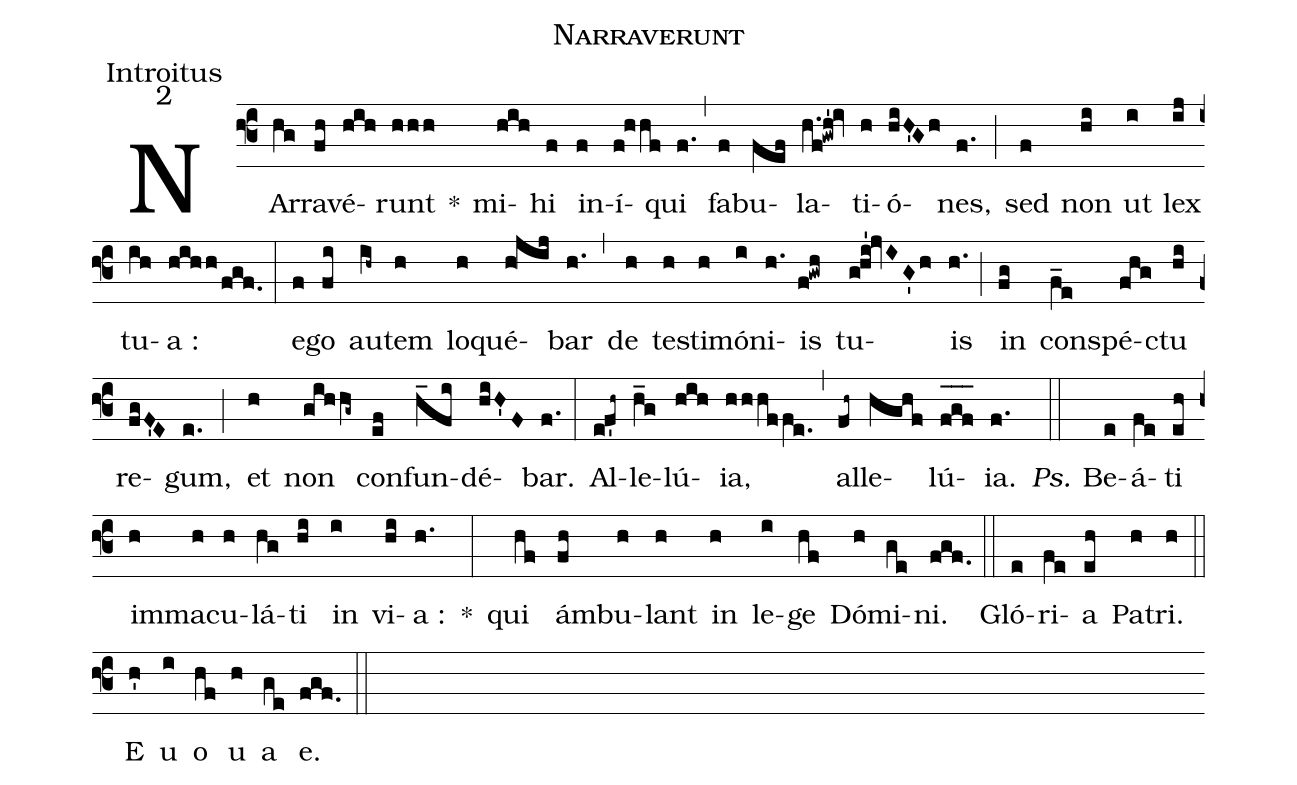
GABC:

name:Narraverunt;
office-part:Introitus;
mode:2;
%%
(f3) NAr(hg)ra(fh)vé(hih)runt(hhh) *() mi(hih)hi(f) in(f)í(f!hhf)qui(f.) (,) fa(f)bu(fef)la(h.f!gwh'!iv)ti(h)ó(hiH'Gh)nes,(f.) (;) sed(f) non(hi) ut(i) lex(ij) tu(ih)a :(hihh/fgf.) (:) e(f)go(fi) au(ih~)tem(h) lo(h)qué(h!jij)bar(h.) (,) de(h) te(h)sti(h)mó(i)ni(h.)is(f!gwh) tu(g!hi'!jvIG'h)is(h.) (;) in(fg) con(f_e)spé(fhg)ctu(hi) re(fgF'E)gum,(e.) (;) et(h) non(gihhg~) con(ef)fun(h_fi)dé(hiH'F)bar.(f.) (:) Al(ef'h~)le(h_g)lú(hih){ia},(hhhffe.) (,) al(fh~)le(hghf)lú(f_[oh:h]g_[oh:h]f_[oh:h]){ia}.(f.) (::) <i>Ps.</i> Be(e)á(fe)ti(eh) im(h)ma(h)cu(h)lá(hg)ti(hi) in(i) vi(hi)a :(h.) *(:) qui(hf) ám(fh)bu(h)lant(h) in(h) le(i)ge(hf) Dó(h)mi(ge)ni.(fgf.) (::) Gló(e)ri(fe)a(eh) Pa(h)tri.(h) (::) <eu>E(h') u(i) o(hf) u(h) a(ge) e.</eu>(fgf.) (::)
